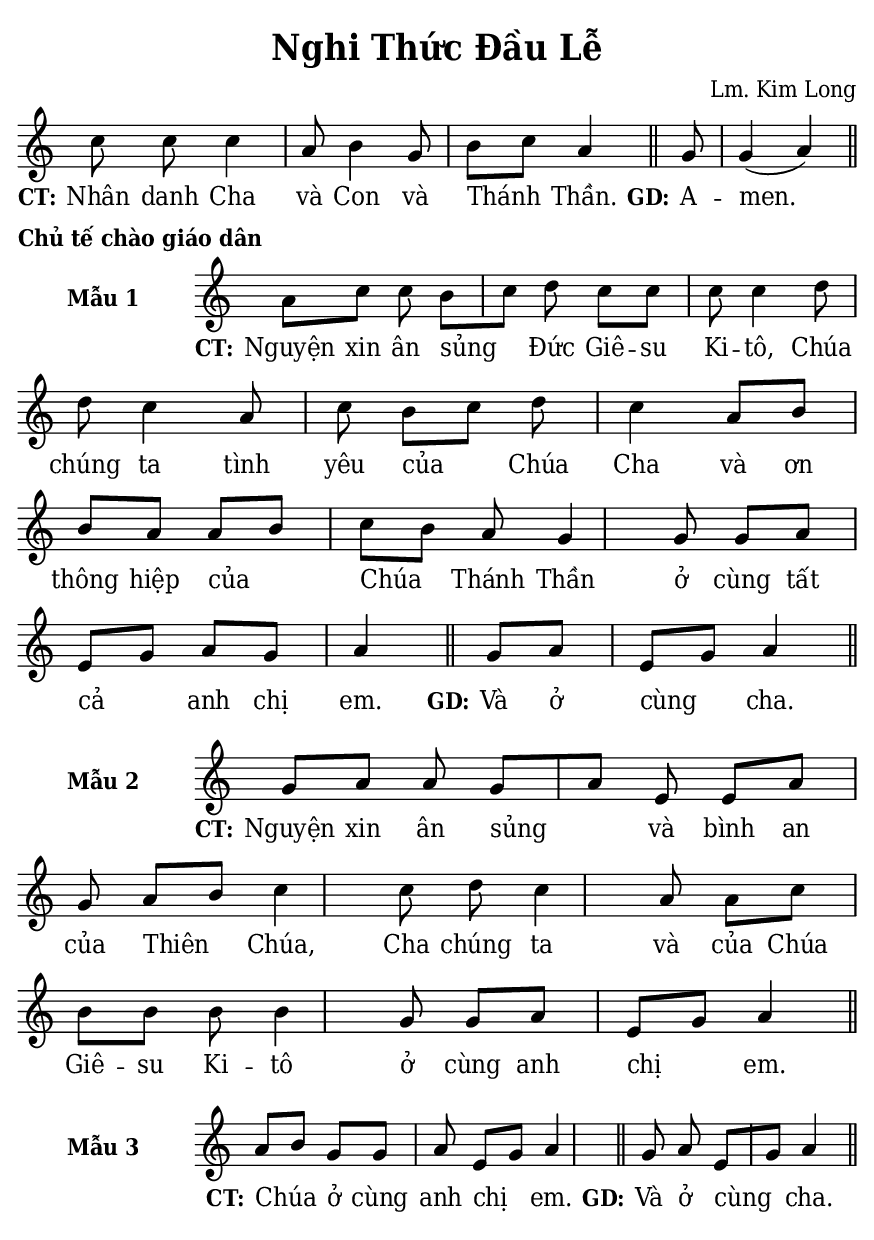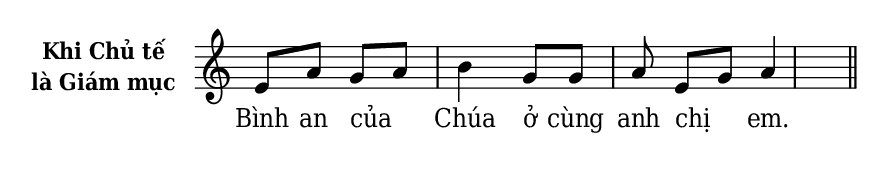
% Cài đặt chung
\version "2.22.1"
\include "english.ly"

\header {
  title = "Nghi Thức Đầu Lễ"
  composer = "Lm. Kim Long"
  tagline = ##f
}

% Nhạc
nhacLamDau = \relative c'' {
  \autoBeamOff
  c8 c c4
  a8 b4 g8
  b \hide ([c]) a4 \bar "||"
  
  \partial 8 g8 |
  g4 (a) \bar "||"
}

nhacMauMot = \relative c'' {
  a8 c c b \hide ([c]) d c c c c4
  d8 d c4 a8 c b \hide ([c]) d c4
  a8 b b a a \hide ([b]) c \hide ([b])
  a g4 g8 g8 a e \hide ([g]) a g a4 \bar "||"
  
  g8 a e \hide ([g]) a4 \bar "||"
}

nhacMauHai = \relative c'' {
  g8 a a g \hide ([a])
  e e a g a \hide ([b]) c4
  c8 d c4 a8 a c b b b b4
  g8 g a e \hide ([g]) a4 \bar "||"
}

nhacMauBa = \relative c'' {
  a8 \hide ([b]) g g a e \hide ([g]) a4 \bar "||"
  g8 a e \hide ([g]) a4 \bar "||"
}

nhacMauBon = \relative c' {
  e8 a g \hide ([a]) b4 g8 g a e \hide ([g]) a4 \bar "||"
}

% Lời
loiLamDau = \lyricmode {
  \set stanza = "CT:"
  Nhân danh Cha và Con và Thánh Thần.
  \set stanza = " GD:"
  A -- men.
}

loiMauMot = \lyricmode {
  \set stanza = "CT:"
  Nguyện xin ân sủng Đức Giê -- su Ki -- tô,
  Chúa chúng ta
  tình yêu của Chúa Cha
  và ơn thông hiệp của Chúa Thánh Thần
  ở cùng tất cả anh chị em.
  \set stanza = " GD:"
  Và ở cùng cha.
}

loiMauHai = \lyricmode {
  \set stanza = "CT:"
  Nguyện xin ân sủng và bình an của Thiên Chúa,
  Cha chúng ta và của Chúa Giê -- su Ki -- tô
  ở cùng anh chị em.
}

loiMauBa = \lyricmode {
  \set stanza = "CT:"
  Chúa ở cùng anh chị em.
  \set stanza = " GD:"
  Và ở cùng cha.
}

loiMauBon = \lyricmode {
  Bình an của Chúa ở cùng anh chị em.
}

% Dàn trang
\paper {
  #(set-paper-size "a5")
  top-margin = 3\mm
  bottom-margin = 3\mm
  left-margin = 3\mm
  right-margin = 3\mm
  indent = #0
  #(define fonts
	 (make-pango-font-tree "Deja Vu Serif Condensed"
	 		       "Deja Vu Serif Condensed"
			       "Deja Vu Serif Condensed"
			       (/ 20 20)))
  print-page-number = ##f
}

TongNhip = {
  \key c \major \time 2/4
  \set Timing.beamExceptions = #'()
  \set Timing.baseMoment = #(ly:make-moment 1/4)
}

% Đổi kích thước nốt cho bè phụ
notBePhu =
#(define-music-function (font-size music) (number? ly:music?)
   (for-some-music
     (lambda (m)
       (if (music-is-of-type? m 'rhythmic-event)
           (begin
             (set! (ly:music-property m 'tweaks)
                   (cons `(font-size . ,font-size)
                         (ly:music-property m 'tweaks)))
             #t)
           #f))
     music)
   music)

\score {
  \new ChoirStaff <<
    \new Staff \with {
      \remove "Time_signature_engraver" } <<
      \new Voice = beSop {
        \TongNhip \nhacLamDau
      }
    >>
    \new Lyrics \lyricsto beSop \loiLamDau
  >>
  \layout {
    \override Lyrics.LyricSpace.minimum-distance = #1
    \override Score.BarNumber.break-visibility = ##(#f #f #f)
    \override Score.SpacingSpanner.uniform-stretching = ##t
    \override LyricHyphen.minimum-distance = #1
    \set Score.defaultBarType = ""
    \set Score.barAlways = ##t
    ragged-last = ##f
  }
}

\markup {
  \bold "Chủ tế chào giáo dân"
}

\score {
  <<
    \new Staff \with {
      \remove "Time_signature_engraver"
      instrumentName = \markup { \bold "Mẫu 1" }} <<
        \clef treble
        \new Voice = beSop {
          \TongNhip \nhacMauMot
        }
      \new Lyrics \lyricsto beSop \loiMauMot
    >>
  >>
  \layout {
    indent = 30
    \override Lyrics.LyricSpace.minimum-distance = #1
    \override Score.BarNumber.break-visibility = ##(#f #f #f)
    \override Score.SpacingSpanner.uniform-stretching = ##t
    \override LyricHyphen.minimum-distance = #1.5
    \set Score.defaultBarType = ""
    \set Score.barAlways = ##t
    ragged-last = ##f
  }
}

\score {
  <<
    \new Staff \with {
      \remove "Time_signature_engraver"
      instrumentName = \markup { \bold "Mẫu 2" }} <<
        \clef treble
        \new Voice = beSop {
          \TongNhip \nhacMauHai
        }
      \new Lyrics \lyricsto beSop \loiMauHai
    >>
  >>
  \layout {
    indent = 30
    \override Lyrics.LyricSpace.minimum-distance = #1
    \override Score.BarNumber.break-visibility = ##(#f #f #f)
    \override Score.SpacingSpanner.uniform-stretching = ##t
    \override LyricHyphen.minimum-distance = #2
    \set Score.defaultBarType = ""
    \set Score.barAlways = ##t
    ragged-last = ##f
  }
}

\score {
  <<
    \new Staff \with {
      \remove "Time_signature_engraver"
      instrumentName = \markup { \bold "Mẫu 3" }} <<
        \clef treble
        \new Voice = beSop {
          \TongNhip \nhacMauBa
        }
      \new Lyrics \lyricsto beSop \loiMauBa
    >>
  >>
  \layout {
    indent = 30
    \override Lyrics.LyricSpace.minimum-distance = #1
    \override Score.BarNumber.break-visibility = ##(#f #f #f)
    \override Score.SpacingSpanner.uniform-stretching = ##t
    \set Score.defaultBarType = ""
    \set Score.barAlways = ##t
    ragged-last = ##f
  }
}

\score {
  <<
    \new Staff \with {
      \remove "Time_signature_engraver"
      instrumentName = \markup {
        \column {
          \center-align {
            \line { \bold "Khi Chủ tế" }
            \line { \bold "là Giám mục" }
          }
        }
      }
    } <<
        \clef treble
        \new Voice = beSop {
          \TongNhip \nhacMauBon
        }
      \new Lyrics \lyricsto beSop \loiMauBon
    >>
  >>
  \layout {
    indent = 30
    \override Lyrics.LyricSpace.minimum-distance = #1
    \override Score.BarNumber.break-visibility = ##(#f #f #f)
    \override Score.SpacingSpanner.uniform-stretching = ##t
    \set Score.defaultBarType = ""
    \set Score.barAlways = ##t
    ragged-last = ##f
  }
}
